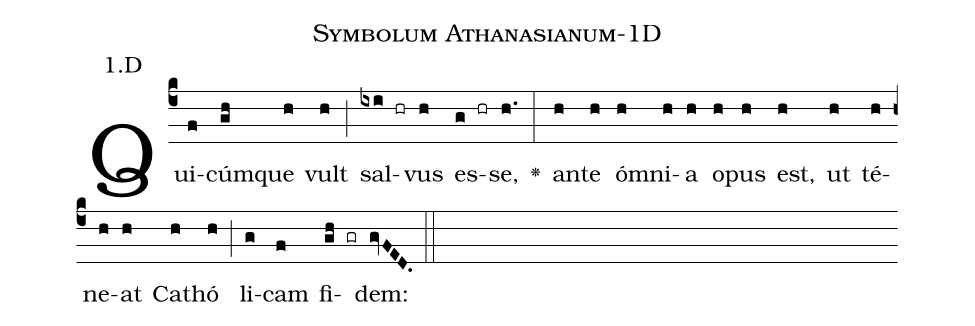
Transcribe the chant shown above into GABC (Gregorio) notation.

name: Symbolum Athanasianum-1D;
annotation: 1.D;
%%
(c4)Qui(f)cúm(gh)que(h) vult(h) (;) sal(ixi hr)vus(h) es(g hr)se,(h.) <v>\greheightstar</v>(:) an(h)te(h) óm(h)ni(h)a(h) o(h)pus(h) est,(h) ut(h) té(h)ne(h)at(h) Ca(h)thó(h) (;) li(g)cam(f) fi(gh gr)dem:(gvFED.) (::)
%<i>Flex:</i>()  ca(h)thó(h)li(h)ca(h) hæc(h) est: †(g. h h h  ::)

%E(h) u(h) o(g) u(f) a(gh) e.(gvFED.) (::)
